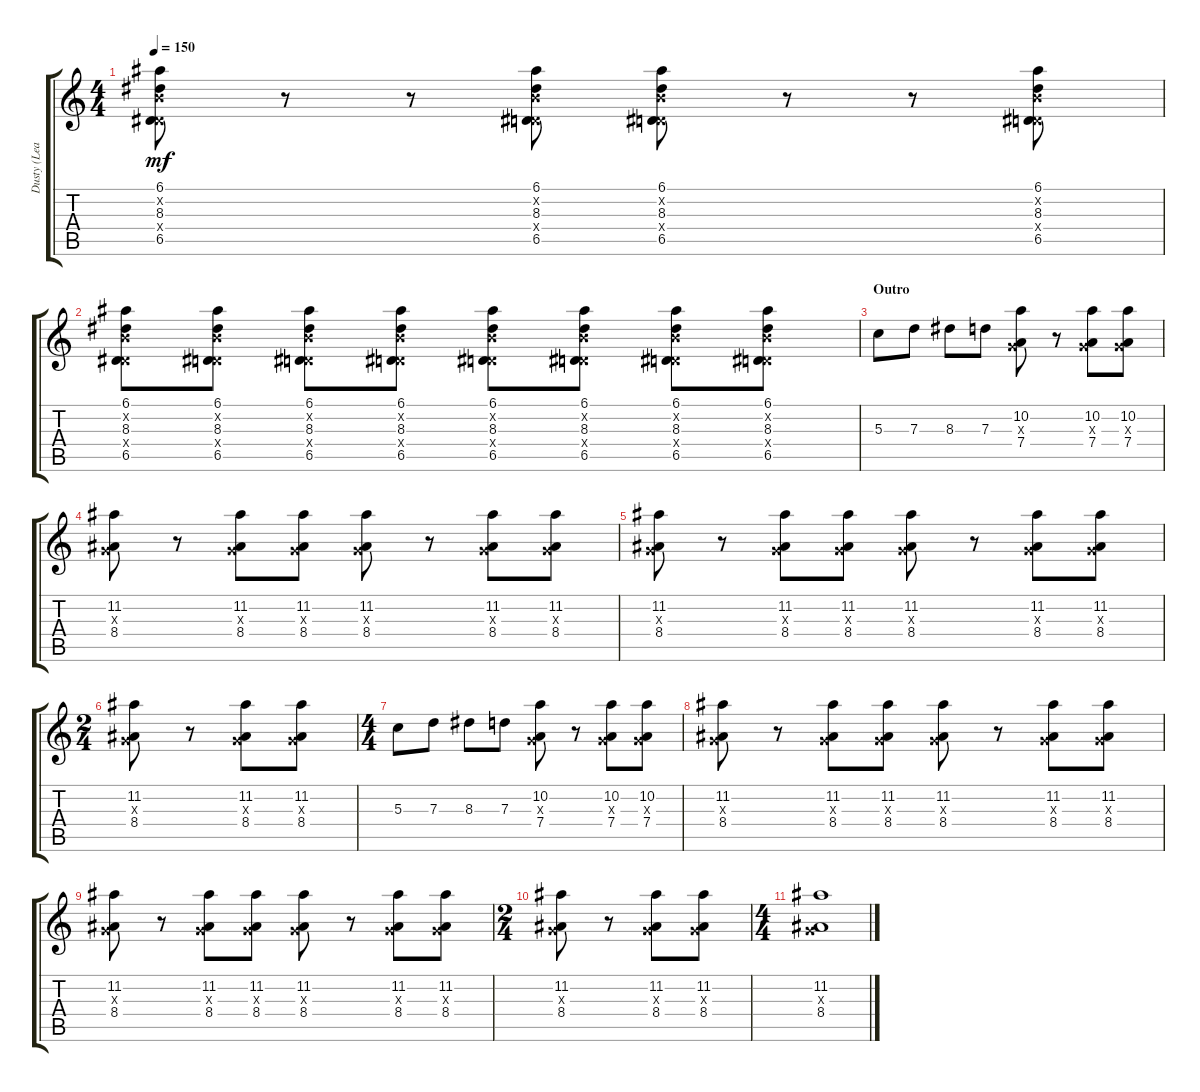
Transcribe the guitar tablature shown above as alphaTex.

\track ("Dusty (Lead)" "Dusty (Lea") {instrument distortionguitar}
\staff {score tabs}
\tuning (E4 B3 G3 D3 A2 D2) {hide}
\ts (4 4)
\tempo 150
\clef g2
\ks c
(6.1 0.2{x} 8.3 0.4{x} 6.5).8{dy mf} r.8 r.8 (6.1 0.2{x} 8.3 0.4{x} 6.5).8 (6.1 0.2{x} 8.3 0.4{x} 6.5).8 r.8 r.8 (6.1 0.2{x} 8.3 0.4{x} 6.5).8 |
(6.1 0.2{x} 8.3 0.4{x} 6.5).8 (6.1 0.2{x} 8.3 0.4{x} 6.5).8 (6.1 0.2{x} 8.3 0.4{x} 6.5).8 (6.1 0.2{x} 8.3 0.4{x} 6.5).8 (6.1 0.2{x} 8.3 0.4{x} 6.5).8 (6.1 0.2{x} 8.3 0.4{x} 6.5).8 (6.1 0.2{x} 8.3 0.4{x} 6.5).8 (6.1 0.2{x} 8.3 0.4{x} 6.5).8 |
\section ("" "Outro")
5.3.8 7.3.8 8.3.8 7.3.8 (10.2 0.3{x} 7.4).8 r.8 (10.2 0.3{x} 7.4).8 (10.2 0.3{x} 7.4).8 |
(11.2 0.3{x} 8.4).8 r.8 (11.2 0.3{x} 8.4).8 (11.2 0.3{x} 8.4).8 (11.2 0.3{x} 8.4).8 r.8 (11.2 0.3{x} 8.4).8 (11.2 0.3{x} 8.4).8 |
(11.2 0.3{x} 8.4).8 r.8 (11.2 0.3{x} 8.4).8 (11.2 0.3{x} 8.4).8 (11.2 0.3{x} 8.4).8 r.8 (11.2 0.3{x} 8.4).8 (11.2 0.3{x} 8.4).8 |
\ts (2 4)
(11.2 0.3{x} 8.4).8 r.8 (11.2 0.3{x} 8.4).8 (11.2 0.3{x} 8.4).8 |
\ts (4 4)
5.3.8 7.3.8 8.3.8 7.3.8 (10.2 0.3{x} 7.4).8 r.8 (10.2 0.3{x} 7.4).8 (10.2 0.3{x} 7.4).8 |
(11.2 0.3{x} 8.4).8 r.8 (11.2 0.3{x} 8.4).8 (11.2 0.3{x} 8.4).8 (11.2 0.3{x} 8.4).8 r.8 (11.2 0.3{x} 8.4).8 (11.2 0.3{x} 8.4).8 |
(11.2 0.3{x} 8.4).8 r.8 (11.2 0.3{x} 8.4).8 (11.2 0.3{x} 8.4).8 (11.2 0.3{x} 8.4).8 r.8 (11.2 0.3{x} 8.4).8 (11.2 0.3{x} 8.4).8 |
\ts (2 4)
(11.2 0.3{x} 8.4).8 r.8 (11.2 0.3{x} 8.4).8 (11.2 0.3{x} 8.4).8 |
\ts (4 4)
(11.2 0.3{x} 8.4).1
